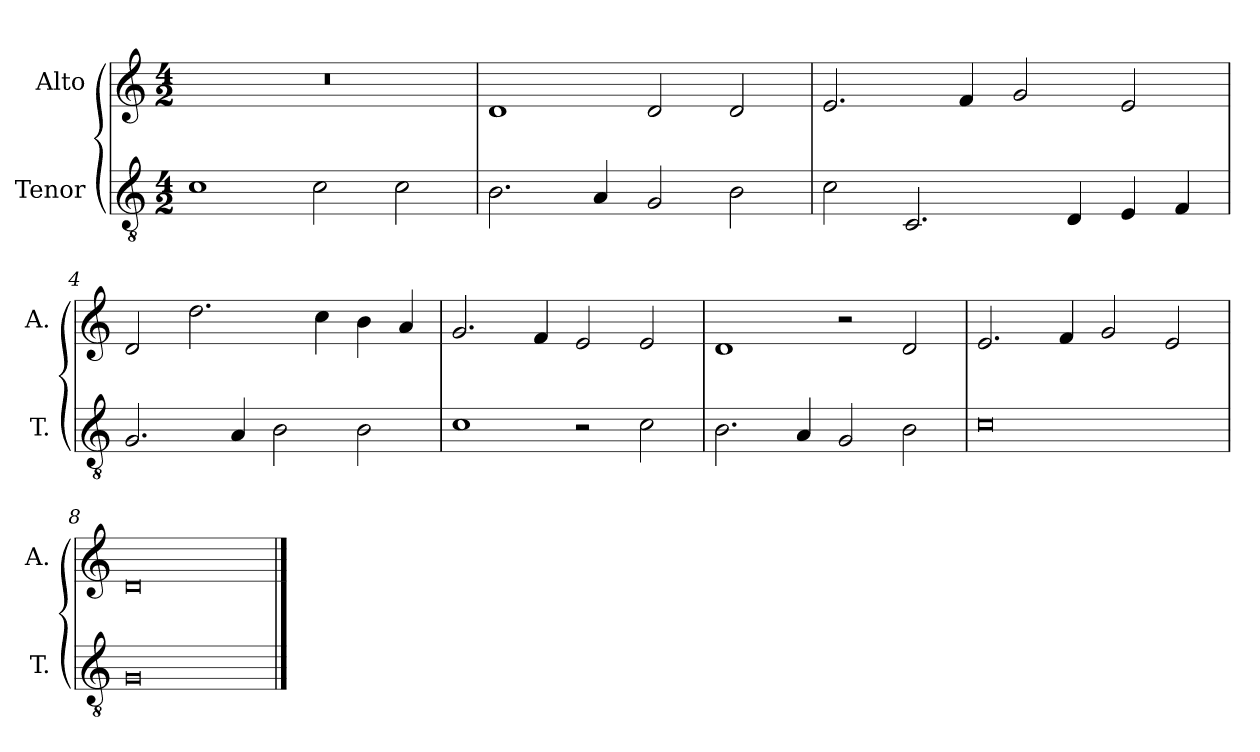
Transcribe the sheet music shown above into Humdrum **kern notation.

**kern	**kern
*part2	*part1
*staff2	*staff1
*I"Tenor	*I"Alto
*I'T.	*I'A.
*clefGv2	*clefG2
*k[]	*k[]
*M4/2	*M4/2
*MM120	*MM120
=1	=1
1c	0r
2c\	.
2c\	.
=2	=2
2.B\	1d
4A/	.
2G/	2d/
2B\	2d/
=3	=3
2c\	2.e/
2.C/	.
.	4f/
.	2g/
4D/	.
4E/	2e/
4F/	.
=4	=4
2.G/	2d/
.	2.dd\
4A/	.
2B\	.
.	4cc\
2B\	4b\
.	4a/
!!LO:LB:g=z
=5	=5
1c	2.g/
.	4f/
2r	2e/
2c\	2e/
=6	=6
2.B\	1d
4A/	.
2G/	2r
2B\	2d/
=7	=7
0c	2.e/
.	4f/
.	2g/
.	2e/
=8	=8
0G	0d
==	==
*-	*-
